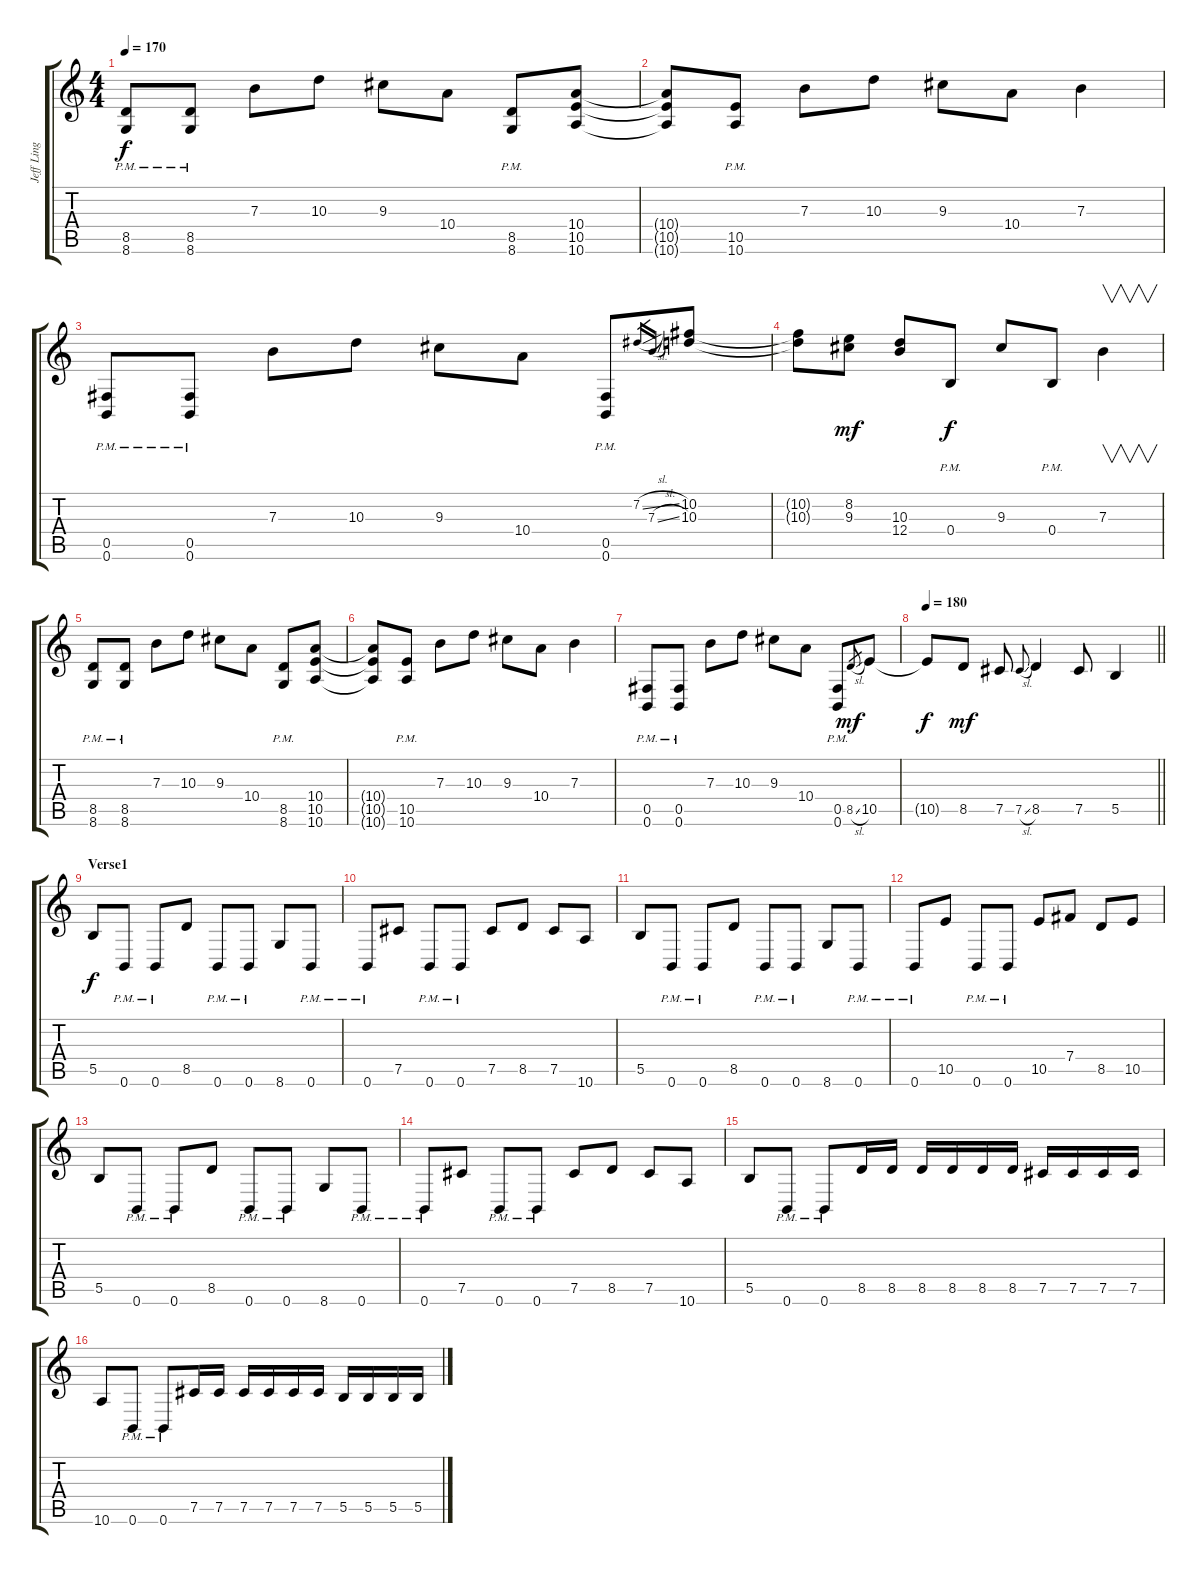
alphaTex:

\track ("Jeff Ling" "Jeff Ling") {instrument distortionguitar}
\staff {score tabs}
\tuning (Db4 Ab3 E3 B2 Gb2 B1) {hide}
\ts (4 4)
\tempo 170
\clef g2
\ks c
(8.5{pm} 8.6{pm}).8{dy f} (8.5{pm} 8.6{pm}).8 7.3.8 10.3.8 9.3.8 10.4.8 (8.5{pm} 8.6{pm}).8 (10.4 10.5 10.6).8 |
(10.4{t} 10.5{t} 10.6{t}).8 (10.5{pm} 10.6{pm}).8 7.3.8 10.3.8 9.3.8 10.4.8 7.3.4 |
(0.5{pm} 0.6{pm}).8 (0.5{pm} 0.6{pm}).8 7.3.8 10.3.8 9.3.8 10.4.8 (0.5{pm} 0.6{pm}).8 7.2{sl}.16{gr} 7.3{sl}.16{gr} (10.2 10.3).8 |
(10.2{t} 10.3{t}).8 (8.2 9.3).8{dy mf} (10.3 12.4).8 0.4{pm}.8{dy f} 9.3.8 0.4{pm}.8 7.3.4{v} |
(8.5{pm} 8.6{pm}).8 (8.5{pm} 8.6{pm}).8 7.3.8 10.3.8 9.3.8 10.4.8 (8.5{pm} 8.6{pm}).8 (10.4 10.5 10.6).8 |
(10.4{t} 10.5{t} 10.6{t}).8 (10.5{pm} 10.6{pm}).8 7.3.8 10.3.8 9.3.8 10.4.8 7.3.4 |
(0.5{pm} 0.6{pm}).8 (0.5{pm} 0.6{pm}).8 7.3.8 10.3.8 9.3.8 10.4.8 (0.5{pm} 0.6{pm}).8 8.5{sl}.8{gr dy mf} 10.5.8 |
\tempo 180
\barLineRight lightlight
10.5{t}.8{dy f} 8.5.8{dy mf} 7.5.8 7.5{sl}.8{gr onbeat} 8.5.4 7.5.8 5.5.4 |
\section ("" "Verse1")
5.5.8{dy f} 0.6{pm}.8 0.6{pm}.8 8.5.8 0.6{pm}.8 0.6{pm}.8 8.6.8 0.6{pm}.8 |
0.6{pm}.8 7.5.8 0.6{pm}.8 0.6{pm}.8 7.5.8 8.5.8 7.5.8 10.6.8 |
5.5.8 0.6{pm}.8 0.6{pm}.8 8.5.8 0.6{pm}.8 0.6{pm}.8 8.6.8 0.6{pm}.8 |
0.6{pm}.8 10.5.8 0.6{pm}.8 0.6{pm}.8 10.5.8 7.4.8 8.5.8 10.5.8 |
5.5.8 0.6{pm}.8 0.6{pm}.8 8.5.8 0.6{pm}.8 0.6{pm}.8 8.6.8 0.6{pm}.8 |
0.6{pm}.8 7.5.8 0.6{pm}.8 0.6{pm}.8 7.5.8 8.5.8 7.5.8 10.6.8 |
5.5.8 0.6{pm}.8 0.6{pm}.8 8.5.16 8.5.16 8.5.16 8.5.16 8.5.16 8.5.16 7.5.16 7.5.16 7.5.16 7.5.16 |
10.6.8 0.6{pm}.8 0.6{pm}.8 7.5.16 7.5.16 7.5.16 7.5.16 7.5.16 7.5.16 5.5.16 5.5.16 5.5.16 5.5.16
